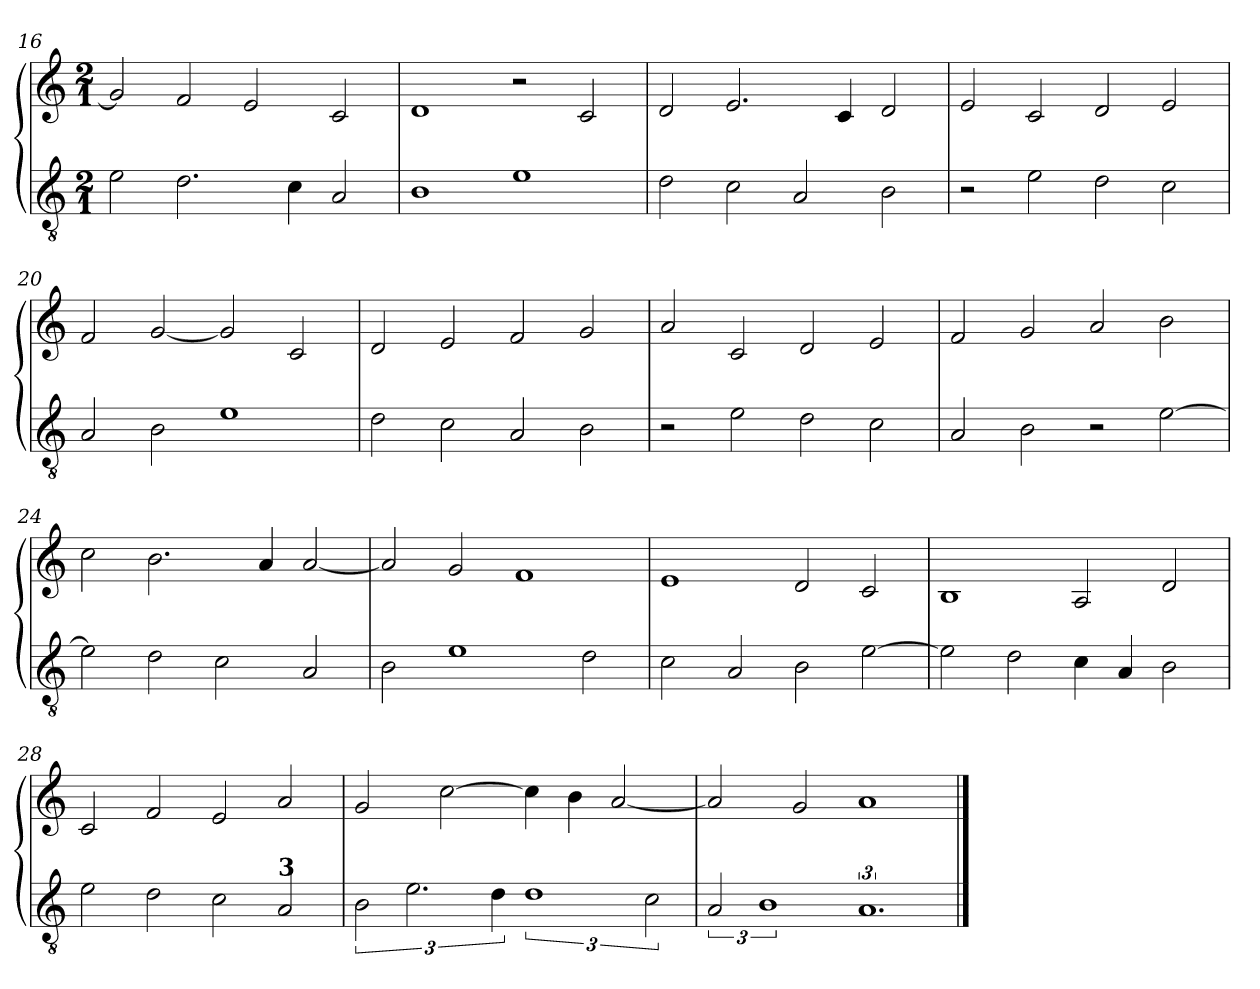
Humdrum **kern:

**kern	**kern
*part2	*part1
*staff2	*staff1
*clefGv2	*clefG2
*k[]	*k[]
*M2/1	*M2/1
=16	=16
2e	2g]
2.d	2f
.	2e
4c	.
2A	2c
=17	=17
1B	1d
1e	2r
.	2c
=18	=18
2d	2d
2c	2.e
2A	.
.	4c
2B	2d
=19	=19
2r	2e
2e	2c
2d	2d
2c	2e
=20	=20
2A	2f
2B	[2g
1e	2g]
.	2c
=21	=21
2d	2d
2c	2e
2A	2f
2B	2g
=22	=22
2r	2a
2e	2c
2d	2d
2c	2e
=23	=23
2A	2f
2B	2g
2r	2a
[2e	2b
=24	=24
2e]	2cc
2d	2.b
2c	.
.	4a
2A	[2a
=25	=25
2B	2a]
1e	2g
.	1f
2d	.
=26	=26
2c	1e
2A	.
2B	2d
[2e	2c
=27	=27
2e]	1B
2d	.
4c	2A
4A	.
2B	2d
=28	=28
2e	2c
2d	2f
2c	2e
!LO:TX:a:B:t=3	!
2A	2a
=29	=29
3B	2g
3.e	.
.	[2cc
6d	.
3%2d	4cc]
.	4b
.	[2a
3c	.
=30	=30
3A	2a]
3%2B	.
.	2g
3%2.A	1a
==	==
*-	*-
